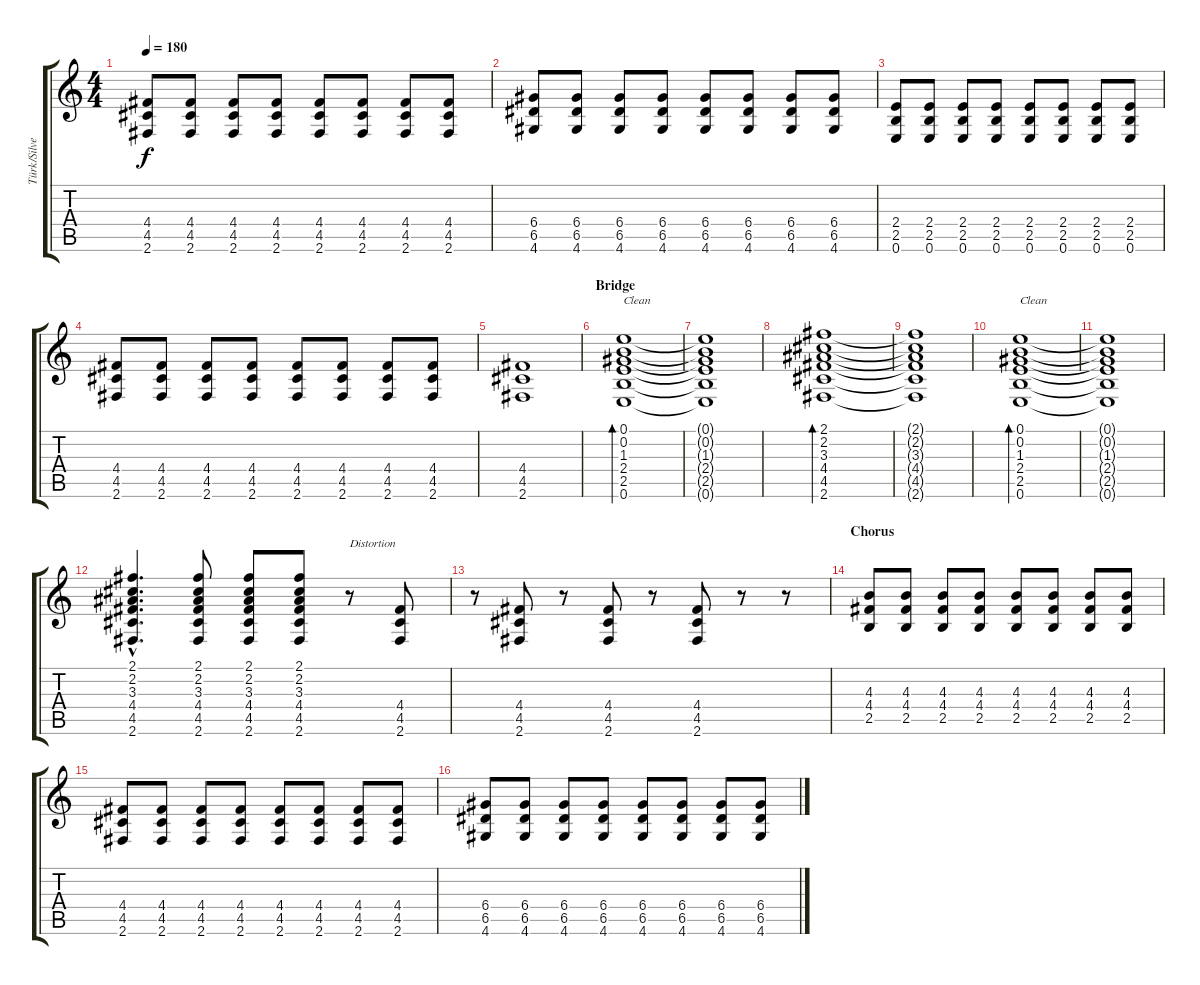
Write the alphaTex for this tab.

\track ("Türk/Silver 2" "Türk/Silve") {instrument distortionguitar}
\staff {score tabs}
\tuning (E4 B3 G3 D3 A2 E2) {hide}
\ts (4 4)
\tempo 180
\clef g2
\ks c
(4.4 4.5 2.6).8{dy f} (4.4 4.5 2.6).8 (4.4 4.5 2.6).8 (4.4 4.5 2.6).8 (4.4 4.5 2.6).8 (4.4 4.5 2.6).8 (4.4 4.5 2.6).8 (4.4 4.5 2.6).8 |
(6.4 6.5 4.6).8 (6.4 6.5 4.6).8 (6.4 6.5 4.6).8 (6.4 6.5 4.6).8 (6.4 6.5 4.6).8 (6.4 6.5 4.6).8 (6.4 6.5 4.6).8 (6.4 6.5 4.6).8 |
(2.4 2.5 0.6).8 (2.4 2.5 0.6).8 (2.4 2.5 0.6).8 (2.4 2.5 0.6).8 (2.4 2.5 0.6).8 (2.4 2.5 0.6).8 (2.4 2.5 0.6).8 (2.4 2.5 0.6).8 |
(4.4 4.5 2.6).8 (4.4 4.5 2.6).8 (4.4 4.5 2.6).8 (4.4 4.5 2.6).8 (4.4 4.5 2.6).8 (4.4 4.5 2.6).8 (4.4 4.5 2.6).8 (4.4 4.5 2.6).8 |
(4.4 4.5 2.6).1 |
\section ("" "Bridge")
(0.1 0.2 1.3 2.4 2.5 0.6).1{bd 60 txt "Clean" instrument electricguitarclean} |
(0.1{t} 0.2{t} 1.3{t} 2.4{t} 2.5{t} 0.6{t}).1 |
(2.1 2.2 3.3 4.4 4.5 2.6).1{bd 60} |
(2.1{t} 2.2{t} 3.3{t} 4.4{t} 4.5{t} 2.6{t}).1 |
(0.1 0.2 1.3 2.4 2.5 0.6).1{bd 60 txt "Clean" instrument electricguitarclean} |
(0.1{t} 0.2{t} 1.3{t} 2.4{t} 2.5{t} 0.6{t}).1 |
(2.1{hac} 2.2{hac} 3.3{hac} 4.4{hac} 4.5{hac} 2.6{hac}).4{d} (2.1 2.2 3.3 4.4 4.5 2.6).8 (2.1 2.2 3.3 4.4 4.5 2.6).8 (2.1 2.2 3.3 4.4 4.5 2.6).8 r.8{txt "Distortion" instrument distortionguitar} (4.4 4.5 2.6).8 |
r.8{instrument distortionguitar} (4.4 4.5 2.6).8 r.8 (4.4 4.5 2.6).8 r.8 (4.4 4.5 2.6).8 r.8 r.8 |
\section ("" "Chorus")
(4.3 4.4 2.5).8 (4.3 4.4 2.5).8 (4.3 4.4 2.5).8 (4.3 4.4 2.5).8 (4.3 4.4 2.5).8 (4.3 4.4 2.5).8 (4.3 4.4 2.5).8 (4.3 4.4 2.5).8 |
(4.4 4.5 2.6).8 (4.4 4.5 2.6).8 (4.4 4.5 2.6).8 (4.4 4.5 2.6).8 (4.4 4.5 2.6).8 (4.4 4.5 2.6).8 (4.4 4.5 2.6).8 (4.4 4.5 2.6).8 |
(6.4 6.5 4.6).8 (6.4 6.5 4.6).8 (6.4 6.5 4.6).8 (6.4 6.5 4.6).8 (6.4 6.5 4.6).8 (6.4 6.5 4.6).8 (6.4 6.5 4.6).8 (6.4 6.5 4.6).8
